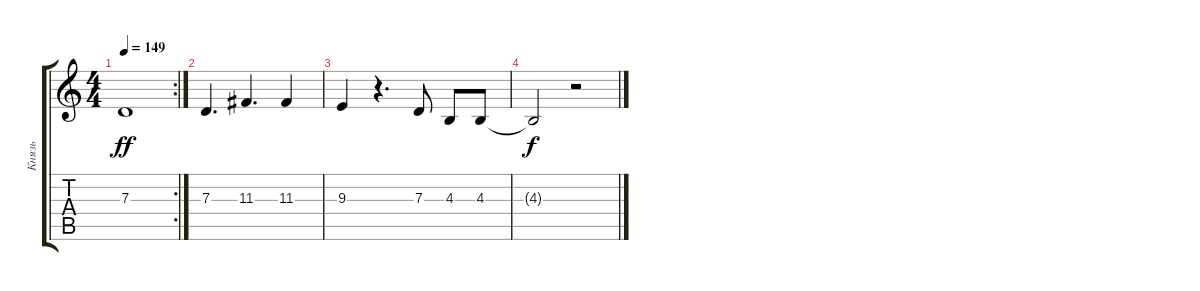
\track ("Князь" "Князь") {instrument bassoon}
\staff {score tabs}
\tuning (E4 B3 G3 D3 A2 E2) {hide}
\rc 2
\ts (4 4)
\tempo 149
\clef g2
\ks c
7.3.1{dy ff} |
7.3.4{d} 11.3.4{d} 11.3.4 |
9.3.4 r.4{d} 7.3.8 4.3.8 4.3.8 |
4.3{t}.2{dy f} r.2
